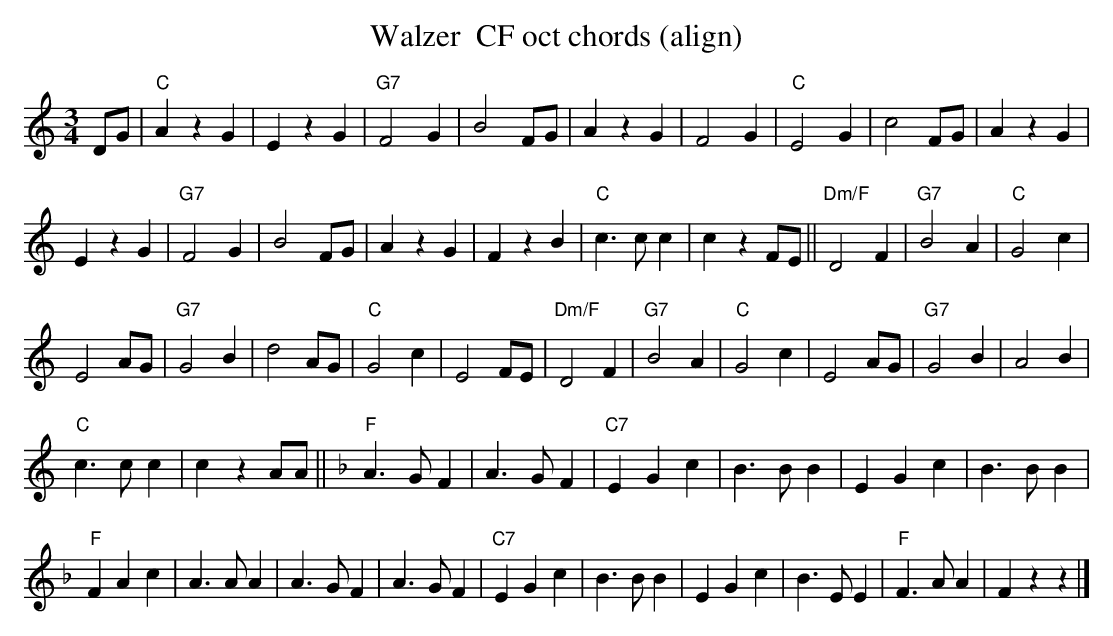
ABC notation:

X:1
T:Walzer  CF oct chords (align)
M:3/4
L:1/4
K:Cmaj%%MIDI gchordon
D/2G/2 |"C"AzG | EzG | "G7"F2G | B2F/2G/2 | AzG | F2G | "C"E2G | \
c2F/2G/2 | AzG |
EzG | "G7"F2G | B2F/2G/2 | AzG | FzB | "C"c>cc | \
czF/2E/2 || "Dm/F"D2F | "G7"B2A | "C"G2c |
E2A/2G/2 | "G7"G2B | d2A/2G/2 | "C"G2c | \
E2 F/2E/2 | "Dm/F"D2F | "G7"B2A | "C"G2c | E2A/2G/2 | "G7"G2B | A2B |
"C"c>cc | \
czA/2A/2 || [K:Fmaj] "F"A>GF | A>GF | "C7"EGc | B>BB | EGc | B>BB |
"F"FAc | \
A>AA | A>GF | A>GF | "C7"EGc | B>BB | EGc | B>EE | "F"F>AA | Fzz |]
